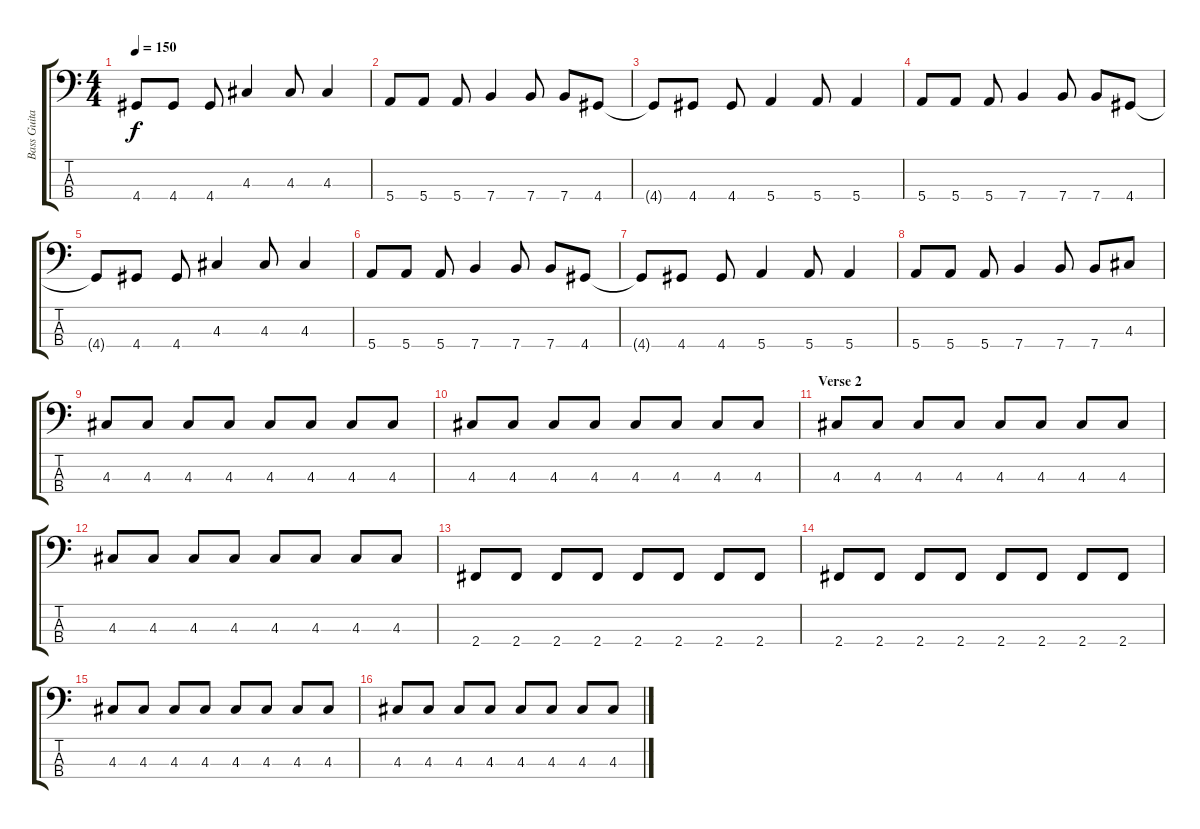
\track ("Bass Guitar" "Bass Guita") {instrument electricbassfinger}
\staff {score tabs}
\tuning (G2 D2 A1 E1) {hide}
\ts (4 4)
\tempo 150
\clef f4
\ks c
4.4{t}.8{dy f} 4.4.8 4.4.8 4.3.4 4.3.8 4.3.4 |
5.4.8 5.4.8 5.4.8 7.4.4 7.4.8 7.4.8 4.4.8 |
4.4{t}.8 4.4.8 4.4.8 5.4.4 5.4.8 5.4.4 |
5.4.8 5.4.8 5.4.8 7.4.4 7.4.8 7.4.8 4.4.8 |
4.4{t}.8 4.4.8 4.4.8 4.3.4 4.3.8 4.3.4 |
5.4.8 5.4.8 5.4.8 7.4.4 7.4.8 7.4.8 4.4.8 |
4.4{t}.8 4.4.8 4.4.8 5.4.4 5.4.8 5.4.4 |
5.4.8 5.4.8 5.4.8 7.4.4 7.4.8 7.4.8 4.3.8 |
4.3.8 4.3.8 4.3.8 4.3.8 4.3.8 4.3.8 4.3.8 4.3.8 |
4.3.8 4.3.8 4.3.8 4.3.8 4.3.8 4.3.8 4.3.8 4.3.8 |
\section ("" "Verse 2")
4.3.8 4.3.8 4.3.8 4.3.8 4.3.8 4.3.8 4.3.8 4.3.8 |
4.3.8 4.3.8 4.3.8 4.3.8 4.3.8 4.3.8 4.3.8 4.3.8 |
2.4.8 2.4.8 2.4.8 2.4.8 2.4.8 2.4.8 2.4.8 2.4.8 |
2.4.8 2.4.8 2.4.8 2.4.8 2.4.8 2.4.8 2.4.8 2.4.8 |
4.3.8 4.3.8 4.3.8 4.3.8 4.3.8 4.3.8 4.3.8 4.3.8 |
4.3.8 4.3.8 4.3.8 4.3.8 4.3.8 4.3.8 4.3.8 4.3.8
